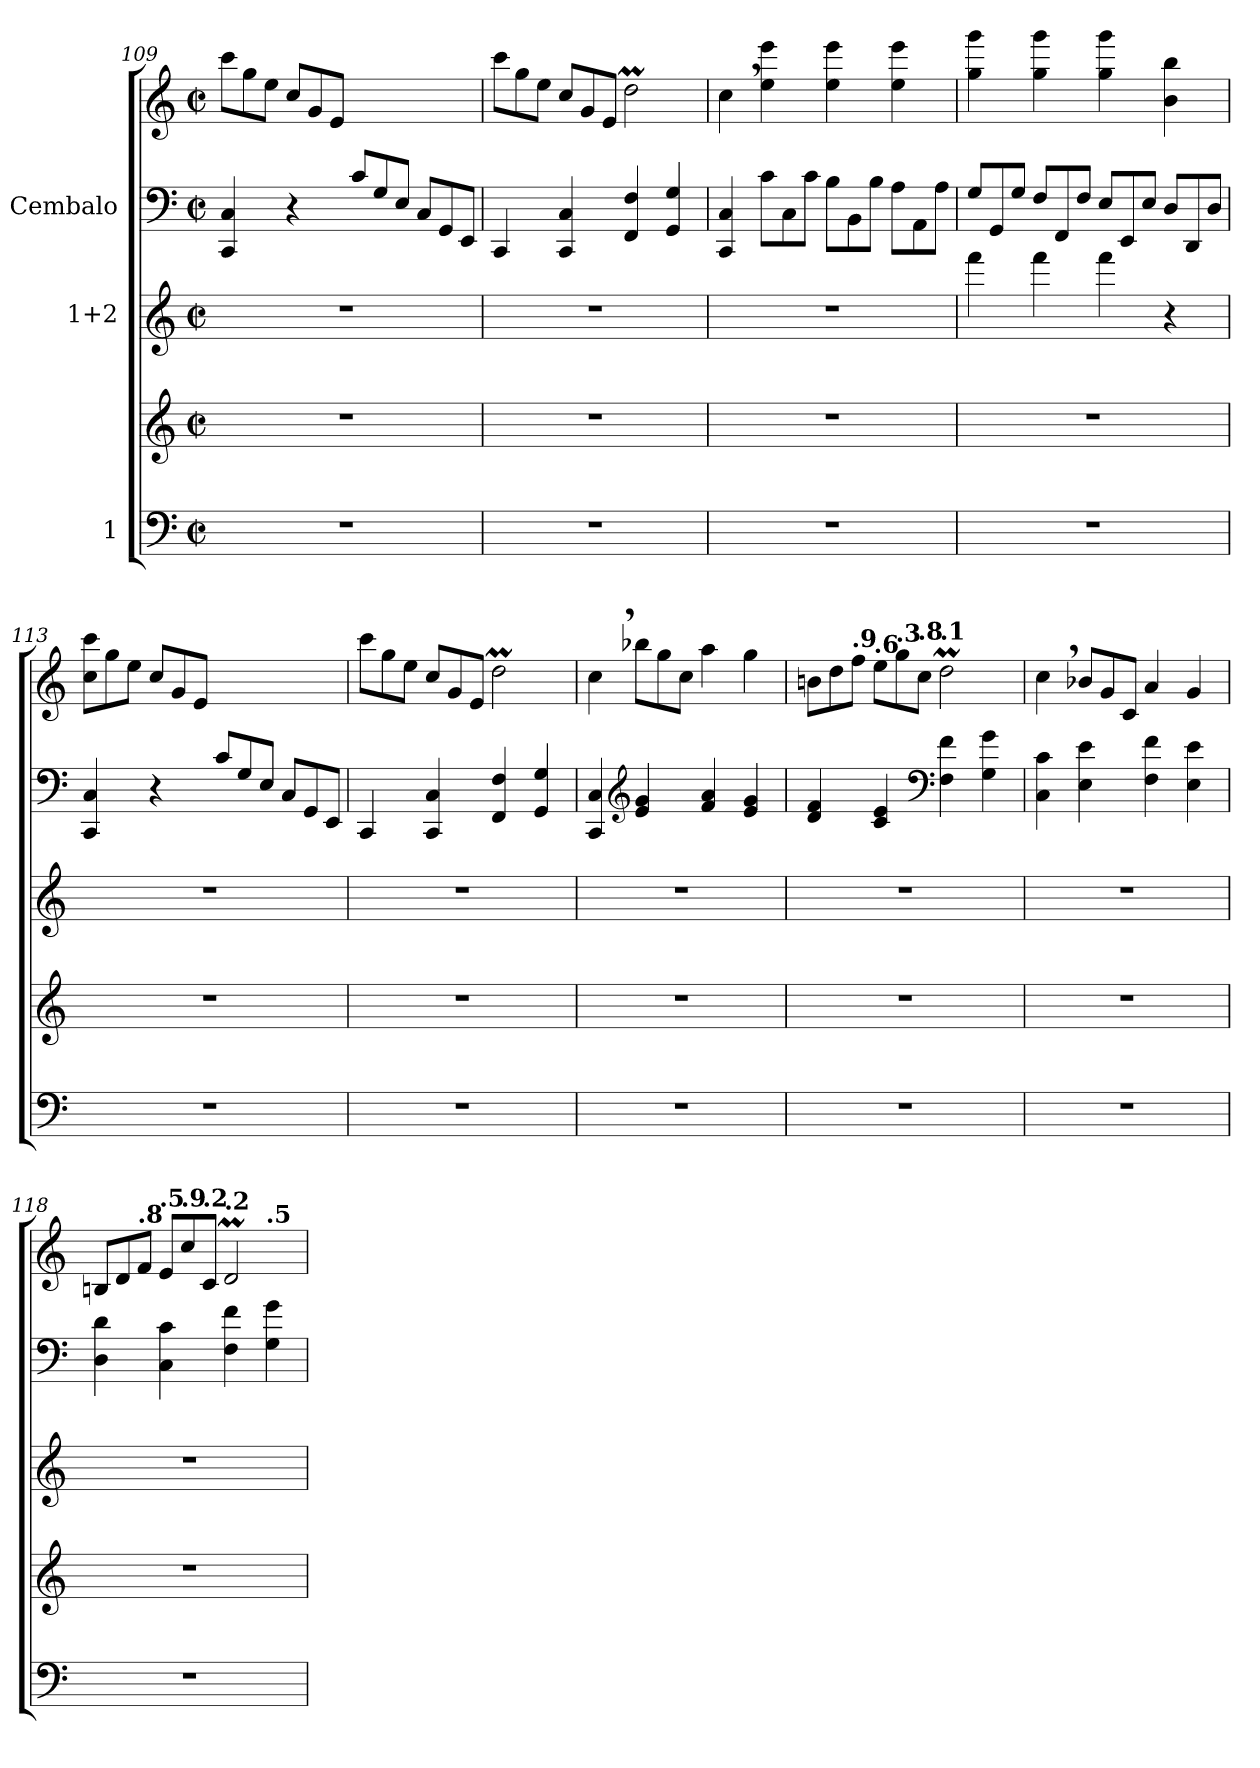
**kern	**kern	**kern	**kern	**kern
*part3	*part3	*part2	*part1	*part1
*staff5	*staff4	*staff3	*staff2	*staff1
*I"1	*	*I"1+2	*I"Cembalo	*
*clefF4	*clefG2	*clefG2	*clefF4	*clefG2
*k[]	*k[]	*k[]	*k[]	*k[]
*M2/2	*M2/2	*M2/2	*M2/2	*M2/2
*met(c|)	*met(c|)	*met(c|)	*met(c|)	*met(c|)
=109	=109	=109	=109	=109
*	*	*	*^	*
*	*	*	*	*	*Xtuplet
1r	1r	1r	2ryy	4CC/ 4C/	12ccc\L
.	.	.	.	.	12gg\
.	.	.	.	.	12ee\J
.	.	.	.	4r	12cc/L
.	.	.	.	.	12g/
.	.	.	.	.	12e/J
*	*	*	*Xtuplet	*	*
.	.	.	12c/L	2ryy	2ryy
.	.	.	12G/	.	.
.	.	.	12E/J	.	.
.	.	.	12C/L	.	.
.	.	.	12GG/	.	.
.	.	.	12EE/J	.	.
*	*	*	*v	*v	*
!!LO:LB:g=z
=110	=110	=110	=110	=110
1r	1r	1r	4CC/	12ccc\L
.	.	.	.	12gg\
.	.	.	.	12ee\J
.	.	.	4CC/ 4C/	12cc/L
.	.	.	.	12g/
.	.	.	.	12e/J
.	.	.	4FF/ 4F/	2ddM\
.	.	.	4GG/ 4G/	.
=111	=111	=111	=111	=111
1r	1r	1r	4CC/ 4C/	4cc,\
.	.	.	12c\L	4ee\ 4eee\
.	.	.	12C\	.
.	.	.	12c\J	.
.	.	.	12B\L	4ee\ 4eee\
.	.	.	12BB\	.
.	.	.	12B\J	.
.	.	.	12A\L	4ee\ 4eee\
.	.	.	12AA\	.
.	.	.	12A\J	.
=112	=112	=112	=112	=112
1r	1r	4fff\	12G/L	4gg\ 4ggg\
.	.	.	12GG/	.
.	.	.	12G/J	.
.	.	4fff\	12F/L	4gg\ 4ggg\
.	.	.	12FF/	.
.	.	.	12F/J	.
.	.	4fff\	12E/L	4gg\ 4ggg\
.	.	.	12EE/	.
.	.	.	12E/J	.
.	.	4r	12D/L	4b\ 4bb\
.	.	.	12DD/	.
.	.	.	12D/J	.
!!LO:LB:g=z
=113	=113	=113	=113	=113
*	*	*	*^	*
1r	1r	1r	2ryy	4CC/ 4C/	12cc\ 12ccc\L
.	.	.	.	.	12gg\
.	.	.	.	.	12ee\J
.	.	.	.	4r	12cc/L
.	.	.	.	.	12g/
.	.	.	.	.	12e/J
.	.	.	12c/L	2ryy	2ryy
.	.	.	12G/	.	.
.	.	.	12E/J	.	.
.	.	.	12C/L	.	.
.	.	.	12GG/	.	.
.	.	.	12EE/J	.	.
*	*	*	*v	*v	*
=114	=114	=114	=114	=114
1r	1r	1r	4CC/	12ccc\L
.	.	.	.	12gg\
.	.	.	.	12ee\J
.	.	.	4CC/ 4C/	12cc/L
.	.	.	.	12g/
.	.	.	.	12e/J
.	.	.	4FF/ 4F/	2ddM\
.	.	.	4GG/ 4G/	.
=115	=115	=115	=115	=115
1r	1r	1r	4CC/ 4C/	4cc,\
*	*	*	*clefG2	*
.	.	.	4e/ 4g/	12bb-X\L
.	.	.	.	12gg\
.	.	.	.	12cc\J
.	.	.	4f/ 4a/	4aa\
.	.	.	4e/ 4g/	4gg\
!!LO:LB:g=z
=116	=116	=116	=116	=116
*	*	*	*	*MM140
1r	1r	1r	4d/ 4f/	12bn\L
*	*	*	*	*MM140
.	.	.	.	12dd\
*	*	*	*	*MM138
!	!	!	!	!LO:TX:a:B:t=.9
.	.	.	.	12ff\J
*	*	*	*	*MM138
!	!	!	!	!LO:TX:a:B:t=.6
.	.	.	4c/ 4e/	12ee\L
*	*	*	*	*MM138
!	!	!	!	!LO:TX:a:B:t=.3
.	.	.	.	12gg\
*	*	*	*	*MM136
!	!	!	!	!LO:TX:a:B:t=.8
.	.	.	.	12cc\J
*	*	*	*clefF4	*
*	*	*	*	*MM136
!	!	!	!	!LO:TX:a:B:t=.1
.	.	.	4F\ 4f\	2ddM\
*	*	*	*	*MM130
.	.	.	4G\ 4g\	.
=117	=117	=117	=117	=117
*	*	*	*	*MM140
1r	1r	1r	4C\ 4c\	4cc,\
.	.	.	4E\ 4e\	12b-X/L
.	.	.	.	12g/
.	.	.	.	12c/J
.	.	.	4F\ 4f\	4a/
.	.	.	4E\ 4e\	4g/
=118	=118	=118	=118	=118
*	*	*	*	*MM140
*	*	*	*	*^
1r	1r	1r	4D\ 4d\	12Bn/L	2.ryy
*	*	*	*	*MM140	*
.	.	.	.	12d/	.
*	*	*	*	*MM138	*
!	!	!	!	!LO:TX:a:B:t=.8	!
.	.	.	.	12f/J	.
*	*	*	*	*MM138	*
!	!	!	!	!LO:TX:a:B:t=.5	!
.	.	.	4C\ 4c\	12e/L	.
*	*	*	*	*MM136	*
!	!	!	!	!LO:TX:a:B:t=.9	!
.	.	.	.	12cc/	.
*	*	*	*	*MM136	*
!	!	!	!	!LO:TX:a:B:t=.2	!
.	.	.	.	12c/J	.
*	*	*	*	*MM134	*
!	!	!	!	!LO:TX:a:B:t=.2	!
.	.	.	4F\ 4f\	2dM/	.
*	*	*	*	*MM124	*
!	!	!	!	!	!LO:TX:a:B:t=.5
.	.	.	4G\ 4g\	.	4ryy
*	*	*	*	*v	*v
=	=	=	=	=
*-	*-	*-	*-	*-
